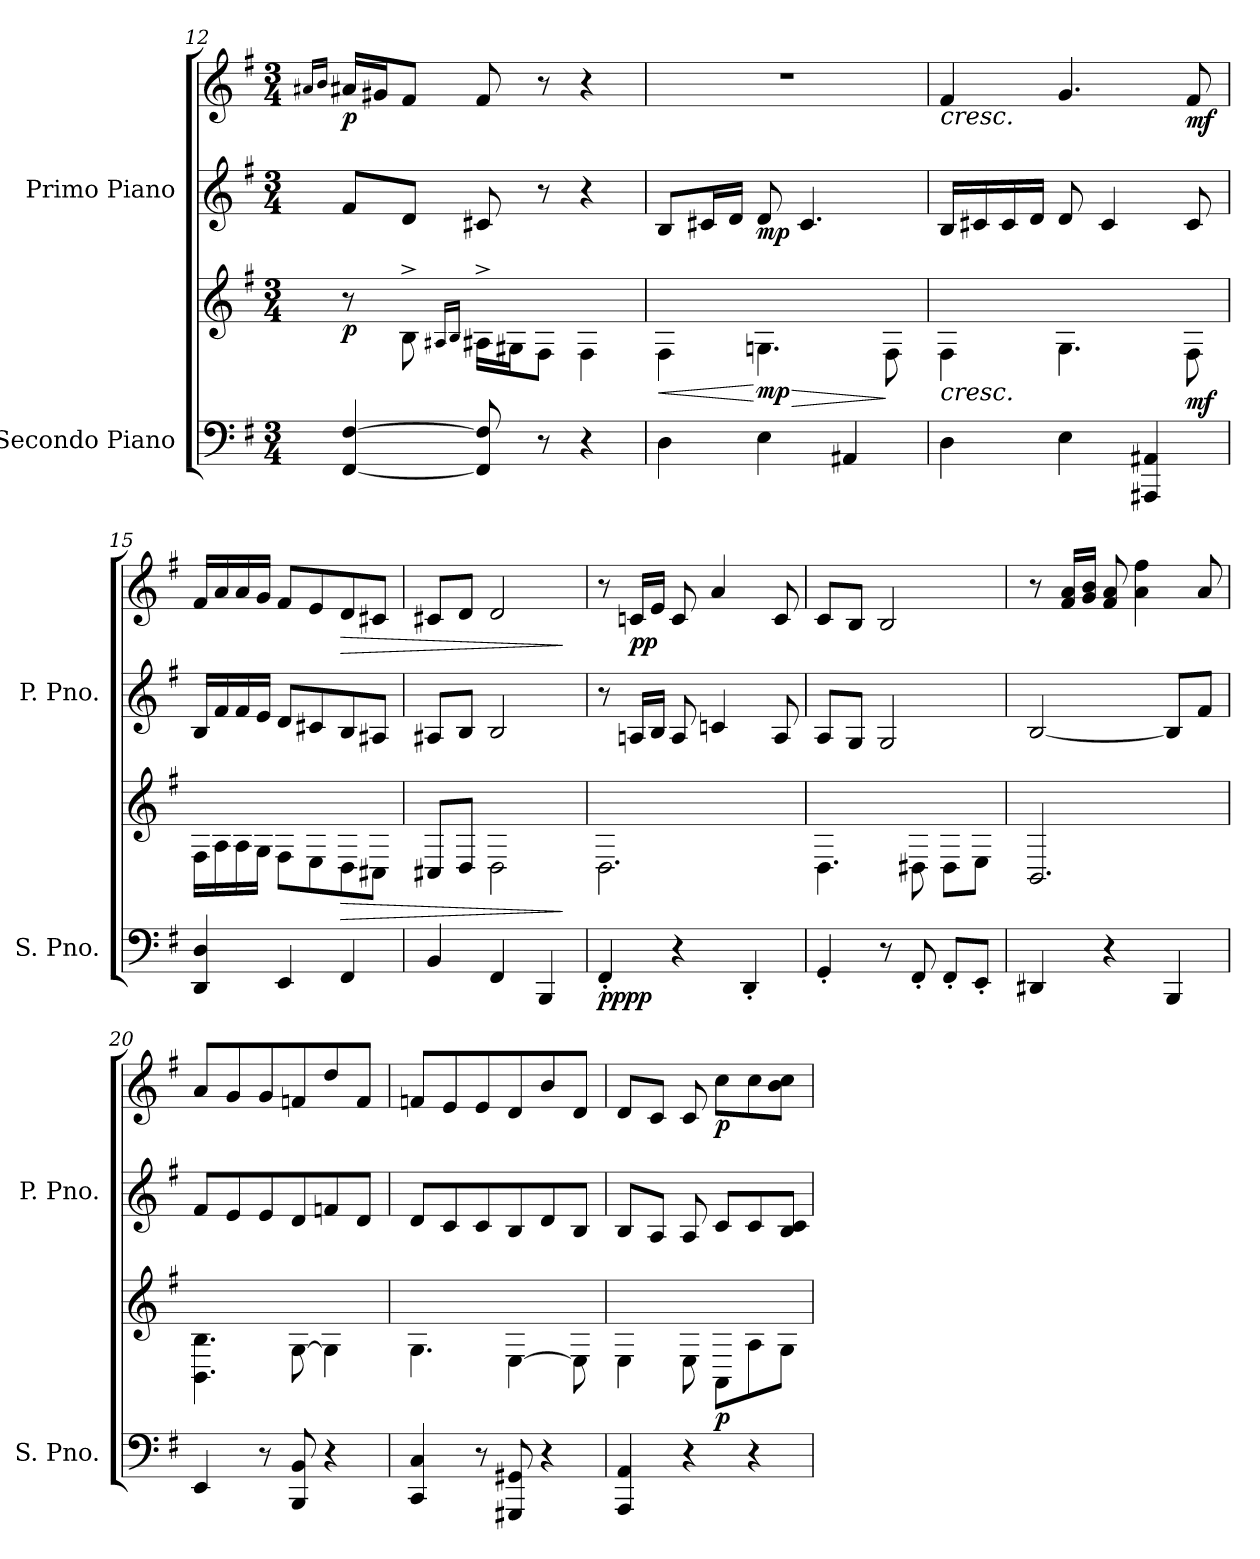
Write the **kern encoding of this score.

**kern	**kern	**dynam	**kern	**kern	**dynam
*part2	*part2	*part2	*part1	*part1	*part1
*staff4	*staff3	*staff3/4	*staff2	*staff1	*staff1/2
*I"Secondo Piano	*	*	*I"Primo Piano	*	*
*I'S. Pno.	*	*	*I'P. Pno.	*	*
!!LO:LB:g=z
*clefF4	*clefG2	*	*clefG2	*clefG2	*
*k[f#]	*k[f#]	*	*k[f#]	*k[f#]	*
*M3/4	*M3/4	*	*M3/4	*M3/4	*
=12	=12	=12	=12	=12	=12
.	.	.	.	16qa#X/LL	.
.	.	.	.	16qb/JJ	.
!	!	!LO:DY:b	!	!	!LO:DY:b
[4FF#/ [4F#/	8r	p	8f#/L	16a#/LL	p
.	.	.	.	16g#X/J	.
.	8B^\	.	8d/J	8f#/J	.
.	16qA#X/LL	.	.	.	.
.	16qB/JJ	.	.	.	.
8FF#/] 8F#/]	16A#^\LL	.	8c#X/	8f#/	.
.	16G#X\J	.	.	.	.
8r	8F#\J	.	8r	8r	.
4r	4F#\	.	4r	4r	.
=13	=13	=13	=13	=13	=13
!	!	!LO:HP:b	!	!	!
4D\	4F#\	<	8B/L	2.r	.
.	.	.	16c#X/L	.	.
.	.	.	16d/JJ	.	.
!	!	!LO:HP:n=1:b	!	!	!
!	!	!LO:DY:n=1:b	!	!	!LO:DY:b=2
4E\	4.Gn\	[ > mp	8d/	.	mp
.	.	.	4.c#/	.	.
4AA#X/	.	.	.	.	.
.	8F#\	]	.	.	.
=14	=14	=14	=14	=14	=14
!	!	!	!	!LO:TX:b:i:t=cresc.	!
!	!LO:TX:b:i:t=cresc.	!	!	!	!
4D\	4F#\	.	16B/LL	4f#/	.
.	.	.	16c#X/	.	.
.	.	.	16c#/	.	.
.	.	.	16d/JJ	.	.
4E\	4.G\	.	8d/	4.g/	.
.	.	.	4c#/	.	.
4AAA#X/ 4AA#X/	.	.	.	.	.
!	!	!LO:DY:b	!	!	!LO:DY:b
.	8F#\	mf	8c#/	8f#/	mf
=15	=15	=15	=15	=15	=15
4DD/ 4D/	16F#\LL	.	16B/LL	16f#/LL	.
.	16A\	.	16f#/	16a/	.
.	16A\	.	16f#/	16a/	.
.	16G\JJ	.	16e/JJ	16g/JJ	.
4EE/	8F#\L	.	8d/L	8f#/L	.
.	8E\	.	8c#X/	8e/	.
!	!	!LO:HP:b	!	!	!LO:HP:b
4FF#/	8D\	>	8B/	8d/	>
.	8C#X\J	.	8A#X/J	8c#X/J	.
=16	=16	=16	=16	=16	=16
4BB/	8C#X/L	.	8A#X/L	8c#X/L	.
.	8D/J	.	8B/J	8d/J	.
4FF#/	2D\	.	2B/	2d/	.
4BBB/	.	.	.	.	.
.	.	]	.	.	]
!!LO:PB:g=z
=17	=17	=17	=17	=17	=17
!	!	!LO:DY:b=2	!	!	!
!	!	!LO:DY:n=1:b	!	!	!
4FF#'/	2.D\	pp pp	8r	8r	.
!	!	!	!	!	!LO:DY:b
.	.	.	16An/LL	16cn/LL	pp
.	.	.	16B/JJ	16e/JJ	.
4r	.	.	8A/	8c/	.
.	.	.	4cn/	4a/	.
4DD'/	.	.	.	.	.
.	.	.	8A/	8c/	.
=18	=18	=18	=18	=18	=18
4GG'/	4.D\	.	8A/L	8c/L	.
.	.	.	8G/J	8B/J	.
8r	.	.	2G/	2B/	.
8FF#'/	8D#X\	.	.	.	.
8FF#'/L	8D#\L	.	.	.	.
8EE'/J	8E\J	.	.	.	.
=19	=19	=19	=19	=19	=19
4DD#X/	2.BB/	.	[2B/	8r	.
.	.	.	.	16f#/ 16a/LL	.
.	.	.	.	16g/ 16b/JJ	.
4r	.	.	.	8f#/ 8a/	.
.	.	.	.	4a\ 4ff#\	.
4BBB/	.	.	8B/L]	.	.
.	.	.	8f#/J	8a/	.
=20	=20	=20	=20	=20	=20
4EE/	4.BB\ 4.B\	.	8f#/L	8a/L	.
.	.	.	8e/	8g/	.
8r	.	.	8e/	8g/	.
8BBB/ 8BB/	[8G\	.	8d/	8fn/	.
4r	4G\]	.	8fn/	8dd/	.
.	.	.	8d/J	8f/J	.
=21	=21	=21	=21	=21	=21
4CC/ 4C/	4.G\	.	8d/L	8fn/L	.
.	.	.	8c/	8e/	.
8r	.	.	8c/	8e/	.
8GGG#X/ 8GG#X/	[4E\	.	8B/	8d/	.
4r	.	.	8d/	8b/	.
.	8E\]	.	8B/J	8d/J	.
!!LO:LB:g=z
=22	=22	=22	=22	=22	=22
4AAA/ 4AA/	4E\	.	8B/L	8d/L	.
.	.	.	8A/J	8c/J	.
4r	8E\	.	8A/	8c/	.
!	!	!LO:DY:b	!	!	!LO:DY:b
.	8AA\L	p	8c/L	8cc\L	p
4r	8A\	.	8c/	8cc\	.
.	8G\J	.	8B/ 8c/J	8b\ 8cc\J	.
=	=	=	=	=	=
*-	*-	*-	*-	*-	*-
